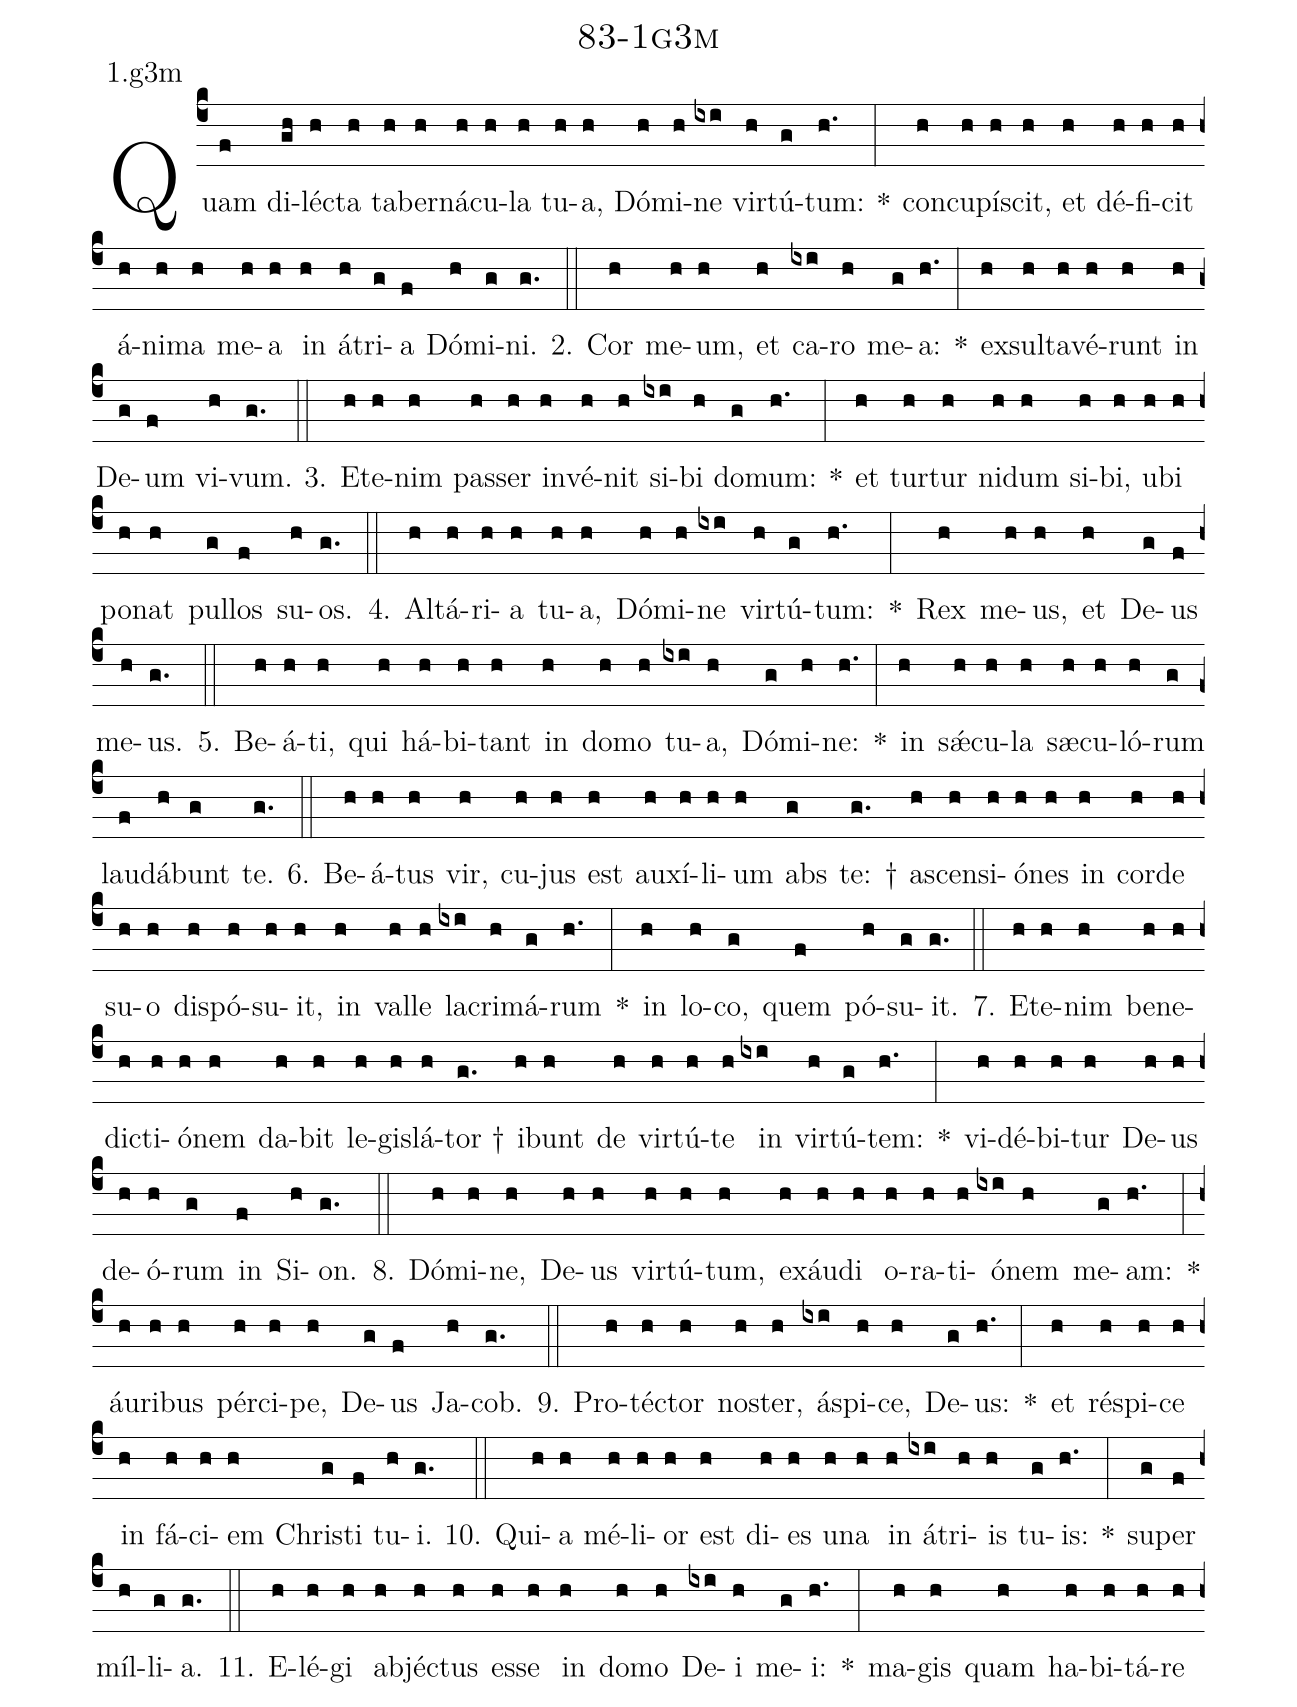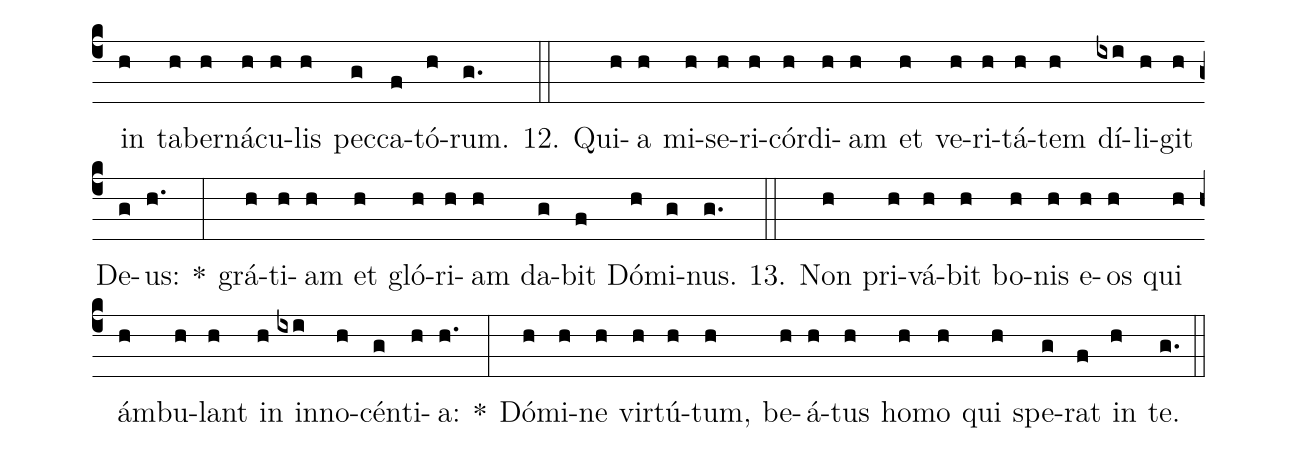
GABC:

name: 83-1g3m;
annotation: 1.g3m;
%%
(c4)Quam(f) di(gh)léc(h)ta(h) ta(h)ber(h)ná(h)cu(h)la(h) tu(h)a,(h) Dó(h)mi(h)ne(ixi) vir(h)tú(g)tum:(h.) *(:) con(h)cu(h)pí(h)scit,(h) et(h) dé(h)fi(h)cit(h) á(h)ni(h)ma(h) me(h)a(h) in(h) á(h)tri(g)a(f) Dó(h)mi(g)ni.(g.) (::)
2. Cor(h) me(h)um,(h) et(h) ca(ixi)ro(h) me(g)a:(h.) *(:) ex(h)sul(h)ta(h)vé(h)runt(h) in(h) De(g)um(f) vi(h)vum.(g.) (::)
3. Et(h)e(h)nim(h) pas(h)ser(h) in(h)vé(h)nit(h) si(ixi)bi(h) do(g)mum:(h.) *(:) et(h) tur(h)tur(h) ni(h)dum(h) si(h)bi,(h) u(h)bi(h) po(h)nat(h) pul(g)los(f) su(h)os.(g.) (::)
4. Al(h)tá(h)ri(h)a(h) tu(h)a,(h) Dó(h)mi(h)ne(ixi) vir(h)tú(g)tum:(h.) *(:) Rex(h) me(h)us,(h) et(h) De(g)us(f) me(h)us.(g.) (::)
5. Be(h)á(h)ti,(h) qui(h) há(h)bi(h)tant(h) in(h) do(h)mo(h) tu(ixi)a,(h) Dó(g)mi(h)ne:(h.) *(:) in(h) sǽ(h)cu(h)la(h) sæ(h)cu(h)ló(h)rum(g) lau(f)dá(h)bunt(g) te.(g.) (::)
6. Be(h)á(h)tus(h) vir,(h) cu(h)jus(h) est(h) au(h)xí(h)li(h)um(h) abs(g) te: †(g.) a(h)scen(h)si(h)ó(h)nes(h) in(h) cor(h)de(h) su(h)o(h) dis(h)pó(h)su(h)it,(h) in(h) val(h)le(h) la(ixi)cri(h)má(g)rum(h.) *(:) in(h) lo(h)co,(g) quem(f) pó(h)su(g)it.(g.) (::)
7. Et(h)e(h)nim(h) be(h)ne(h)dic(h)ti(h)ó(h)nem(h) da(h)bit(h) le(h)gis(h)lá(h)tor †(g.) i(h)bunt(h) de(h) vir(h)tú(h)te(h) in(ixi) vir(h)tú(g)tem:(h.) *(:) vi(h)dé(h)bi(h)tur(h) De(h)us(h) de(h)ó(h)rum(g) in(f) Si(h)on.(g.) (::)
8. Dó(h)mi(h)ne,(h) De(h)us(h) vir(h)tú(h)tum,(h) ex(h)áu(h)di(h) o(h)ra(h)ti(h)ó(ixi)nem(h) me(g)am:(h.) *(:) áu(h)ri(h)bus(h) pér(h)ci(h)pe,(h) De(g)us(f) Ja(h)cob.(g.) (::)
9. Pro(h)téc(h)tor(h) nos(h)ter,(h) á(ixi)spi(h)ce,(h) De(g)us:(h.) *(:) et(h) ré(h)spi(h)ce(h) in(h) fá(h)ci(h)em(h) Chris(g)ti(f) tu(h)i.(g.) (::)
10. Qui(h)a(h) mé(h)li(h)or(h) est(h) di(h)es(h) u(h)na(h) in(h) á(ixi)tri(h)is(h) tu(g)is:(h.) *(:) su(g)per(f) míl(h)li(g)a.(g.) (::)
11. E(h)lé(h)gi(h) ab(h)jéc(h)tus(h) es(h)se(h) in(h) do(h)mo(h) De(ixi)i(h) me(g)i:(h.) *(:) ma(h)gis(h) quam(h) ha(h)bi(h)tá(h)re(h) in(h) ta(h)ber(h)ná(h)cu(h)lis(h) pec(g)ca(f)tó(h)rum.(g.) (::)
12. Qui(h)a(h) mi(h)se(h)ri(h)cór(h)di(h)am(h) et(h) ve(h)ri(h)tá(h)tem(h) dí(ixi)li(h)git(h) De(g)us:(h.) *(:) grá(h)ti(h)am(h) et(h) gló(h)ri(h)am(h) da(g)bit(f) Dó(h)mi(g)nus.(g.) (::)
13. Non(h) pri(h)vá(h)bit(h) bo(h)nis(h) e(h)os(h) qui(h) ám(h)bu(h)lant(h) in(h) in(ixi)no(h)cén(g)ti(h)a:(h.) *(:) Dó(h)mi(h)ne(h) vir(h)tú(h)tum,(h) be(h)á(h)tus(h) ho(h)mo(h) qui(h) spe(g)rat(f) in(h) te.(g.) (::)
